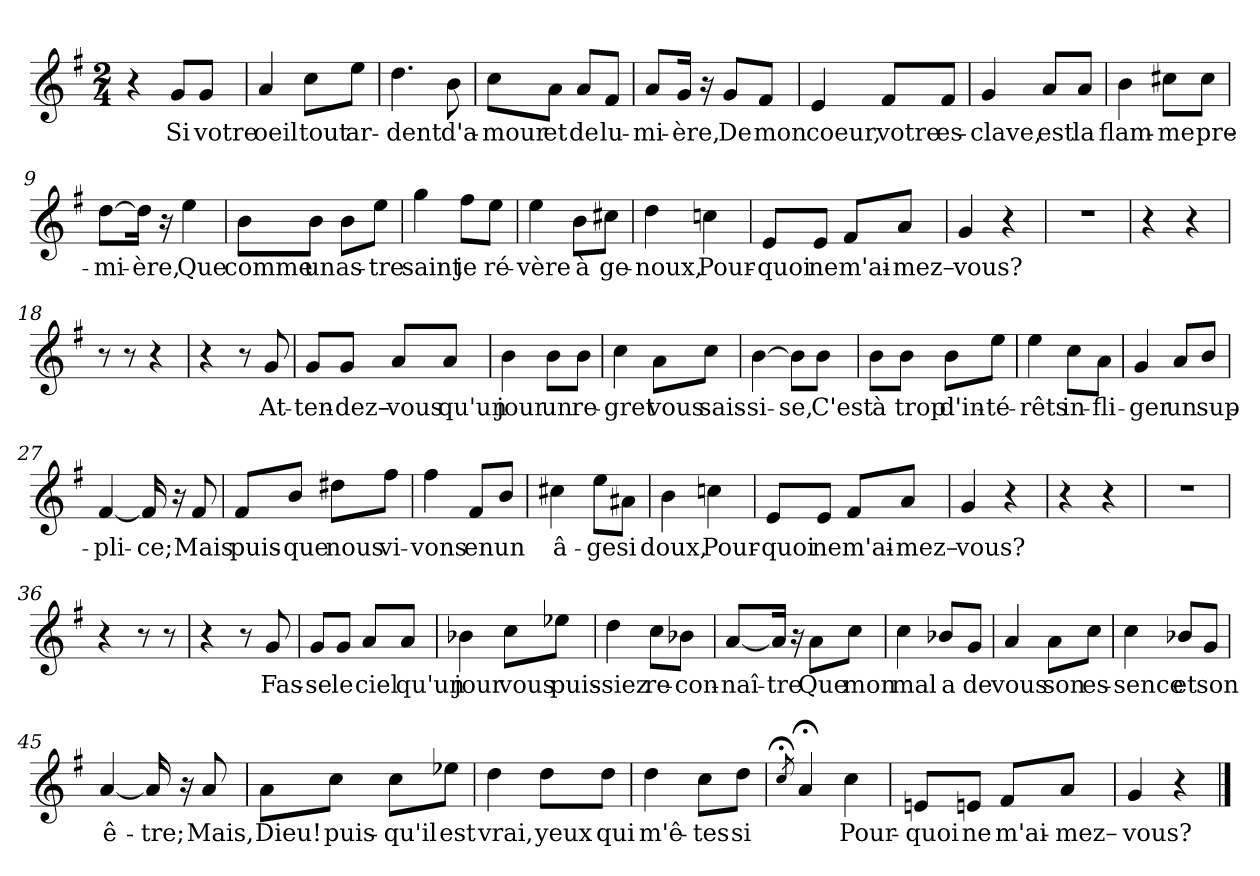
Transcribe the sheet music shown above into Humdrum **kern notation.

**kern	**text
*part1	*part1
*staff1	*staff1
*clefG2	*
*k[f#]	*
*M2/4	*
=1	=1
4r	.
!	!LO:LY:b
8g/L	Si
!	!LO:LY:b
8g/J	votre
=2	=2
!	!LO:LY:b
4a/	oeil
!	!LO:LY:b
8cc\L	tout
!	!LO:LY:b
8ee\J	ar-
=3	=3
!	!LO:LY:b
4.dd\	-dent
!	!LO:LY:b
8b\	d'a-
=4	=4
!	!LO:LY:b
8cc\L	-mour
!	!LO:LY:b
8a\J	et
!	!LO:LY:b
8a/L	de
!	!LO:LY:b
8f#/J	lu-
=5	=5
!	!LO:LY:b
8a/L	-mi-
!	!LO:LY:b
16g/Jk	-ère,
16r	.
!	!LO:LY:b
8g/L	De
!	!LO:LY:b
8f#/J	mon
=6	=6
!	!LO:LY:b
4e/	coeur,
!	!LO:LY:b
8f#/L	votre
!	!LO:LY:b
8f#/J	es-
=7	=7
!	!LO:LY:b
4g/	-clave,
!	!LO:LY:b
8a/L	est
!	!LO:LY:b
8a/J	la
=8	=8
!	!LO:LY:b
4b\	flam-
!	!LO:LY:b
8cc#X\L	-me
!	!LO:LY:b
8cc#\J	pre-
!!LO:LB:g=z
=9	=9
!	!LO:LY:b
[8dd\L	-mi-
!	!LO:LY:b
16dd\Jk]	-ère,
16r	.
!	!LO:LY:b
4ee\	Que
=10	=10
!	!LO:LY:b
8b\L	comme
!	!LO:LY:b
8b\J	un
!	!LO:LY:b
8b\L	as-
!	!LO:LY:b
8ee\J	-tre
=11	=11
!	!LO:LY:b
4gg\	saint
!	!LO:LY:b
8ff#\L	je
!	!LO:LY:b
8ee\J	ré-
=12	=12
!	!LO:LY:b
4ee\	-vère
!	!LO:LY:b
8b\L	à
!	!LO:LY:b
8cc#X\J	ge-
=13	=13
!	!LO:LY:b
4dd\	-noux,
!	!LO:LY:b
4ccn\	Pour-
=14	=14
!	!LO:LY:b
8e/L	-quoi
!	!LO:LY:b
8e/J	ne
!	!LO:LY:b
8f#/L	m'ai-
!	!LO:LY:b
8a/J	-mez–
=15	=15
!	!LO:LY:b
4g/	vous?
4r	.
=16	=16
2r	.
=17	=17
4r	.
4r	.
=18	=18
8r	.
8r	.
4r	.
!!LO:LB:g=z
=19	=19
4r	.
8r	.
!	!LO:LY:b
8g/	At-
=20	=20
!	!LO:LY:b
8g/L	-ten-
!	!LO:LY:b
8g/J	-dez–
!	!LO:LY:b
8a/L	vous
!	!LO:LY:b
8a/J	qu'un
=21	=21
!	!LO:LY:b
4b\	jour
!	!LO:LY:b
8b\L	un
!	!LO:LY:b
8b\J	re-
=22	=22
!	!LO:LY:b
4cc\	-gret
!	!LO:LY:b
8a\L	vous
!	!LO:LY:b
8cc\J	sais-
=23	=23
!	!LO:LY:b
[4b\	-si-
!	!LO:LY:b
8b\L]	-se,
!	!LO:LY:b
8b\J	C'est
=24	=24
!	!LO:LY:b
8b\L	à
!	!LO:LY:b
8b\J	trop
!	!LO:LY:b
8b\L	d'in-
!	!LO:LY:b
8ee\J	-té-
=25	=25
!	!LO:LY:b
4ee\	-rêts
!	!LO:LY:b
8cc\L	in-
!	!LO:LY:b
8a\J	-fli-
=26	=26
!	!LO:LY:b
4g/	-ger
!	!LO:LY:b
8a/L	un
!	!LO:LY:b
8b/J	sup-
!!LO:LB:g=z
=27	=27
!	!LO:LY:b
[4f#/	-pli-
!	!LO:LY:b
16f#/]	-ce;
16r	.
!	!LO:LY:b
8f#/	Mais
=28	=28
!	!LO:LY:b
8f#/L	puis-
!	!LO:LY:b
8b/J	-que
!	!LO:LY:b
8dd#X\L	nous
!	!LO:LY:b
8ff#\J	vi-
=29	=29
!	!LO:LY:b
4ff#\	-vons
!	!LO:LY:b
8f#/L	en
!	!LO:LY:b
8b/J	un
=30	=30
!	!LO:LY:b
4cc#X\	â-
!	!LO:LY:b
8ee\L	-ge
!	!LO:LY:b
8a#X\J	si
=31	=31
!	!LO:LY:b
4b\	doux,
!	!LO:LY:b
4ccn\	Pour-
=32	=32
!	!LO:LY:b
8e/L	-quoi
!	!LO:LY:b
8e/J	ne
!	!LO:LY:b
8f#/L	m'ai-
!	!LO:LY:b
8a/J	-mez–
=33	=33
!	!LO:LY:b
4g/	vous?
4r	.
=34	=34
4r	.
4r	.
=35	=35
2r	.
=36	=36
4r	.
8r	.
8r	.
!!LO:LB:g=z
=37	=37
4r	.
8r	.
!	!LO:LY:b
8g/	Fas-
=38	=38
!	!LO:LY:b
8g/L	-se
!	!LO:LY:b
8g/J	le
!	!LO:LY:b
8a/L	ciel
!	!LO:LY:b
8a/J	qu'un
=39	=39
!	!LO:LY:b
4b-X\	jour
!	!LO:LY:b
8cc\L	vous
!	!LO:LY:b
8ee-X\J	puis-
=40	=40
!	!LO:LY:b
4dd\	-siez
!	!LO:LY:b
8cc\L	re-
!	!LO:LY:b
8b-X\J	-con-
=41	=41
!	!LO:LY:b
[8a/L	-naî-
!	!LO:LY:b
16a/Jk]	-tre
16r	.
!	!LO:LY:b
8a\L	Que
!	!LO:LY:b
8cc\J	mon
=42	=42
!	!LO:LY:b
4cc\	mal
!	!LO:LY:b
8b-X/L	a
!	!LO:LY:b
8g/J	de
=43	=43
!	!LO:LY:b
4a/	vous
!	!LO:LY:b
8a\L	son
!	!LO:LY:b
8cc\J	es-
=44	=44
!	!LO:LY:b
4cc\	-sence
!	!LO:LY:b
8b-X/L	et
!	!LO:LY:b
8g/J	son
!!LO:LB:g=z
=45	=45
!	!LO:LY:b
[4a/	ê-
!	!LO:LY:b
16a/]	-tre;
16r	.
!	!LO:LY:b
8a/	Mais,
=46	=46
!	!LO:LY:b
8a\L	Dieu!
!	!LO:LY:b
8cc\J	puis-
!	!LO:LY:b
8cc\L	-qu'il
!	!LO:LY:b
8ee-X\J	est
=47	=47
!	!LO:LY:b
4dd\	vrai,
!	!LO:LY:b
8dd\L	yeux
!	!LO:LY:b
8dd\J	qui
=48	=48
!	!LO:LY:b
4dd\	m'ê-
!	!LO:LY:b
8cc\L	-tes
!	!LO:LY:b
8dd\J	si
=49	=49
8qcc;</	.
4a;</	.
!	!LO:LY:b
4cc\	Pour-
=50	=50
!	!LO:LY:b
8en/L	-quoi
!	!LO:LY:b
8en/J	ne
!	!LO:LY:b
8f#/L	m'ai-
!	!LO:LY:b
8a/J	-mez–
=51	=51
!	!LO:LY:b
4g/	vous?
4r	.
==	==
*-	*-
